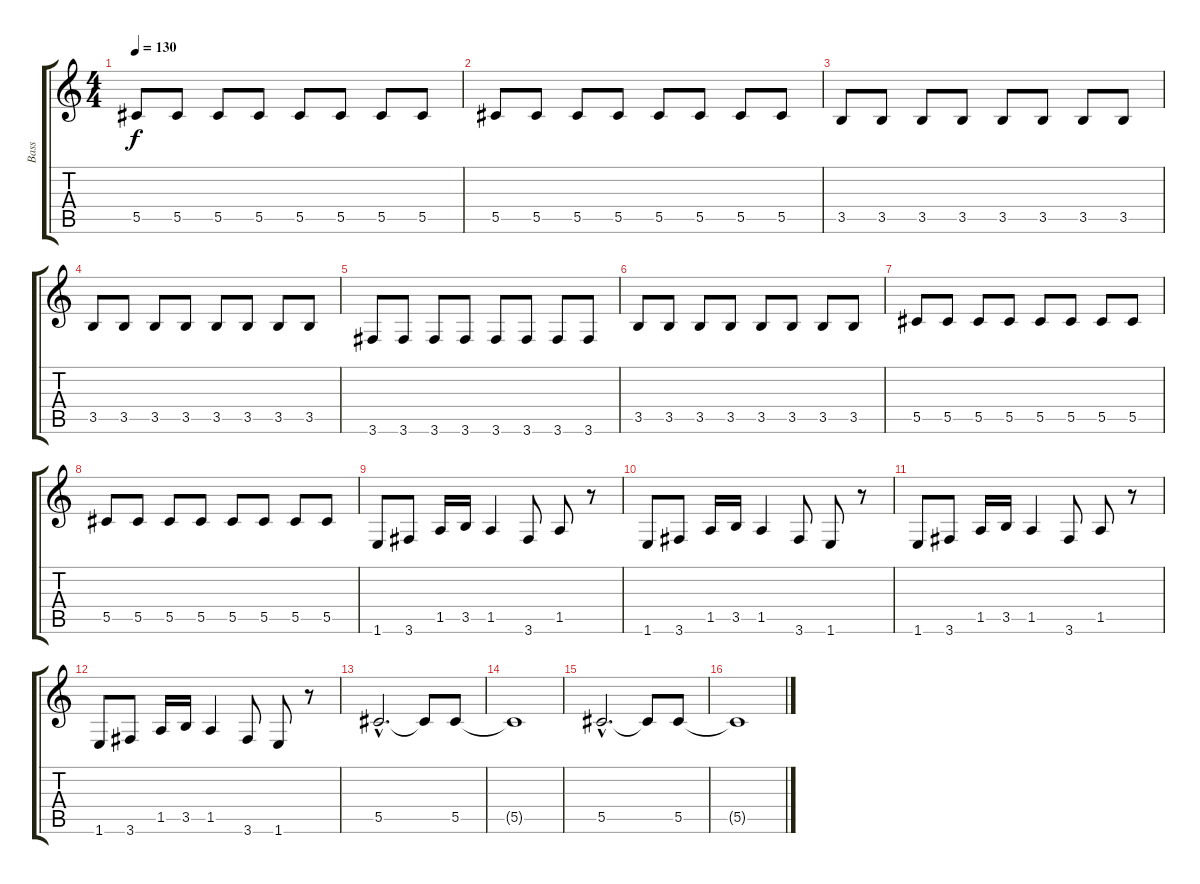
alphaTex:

\track ("Bass" "Bass") {instrument electricbassfinger}
\staff {score tabs}
\tuning (Eb4 Bb3 Gb3 Db3 Ab2 Eb2) {hide}
\ts (4 4)
\tempo 130
\clef g2
\ks c
5.5.8{dy f} 5.5.8 5.5.8 5.5.8 5.5.8 5.5.8 5.5.8 5.5.8 |
5.5.8 5.5.8 5.5.8 5.5.8 5.5.8 5.5.8 5.5.8 5.5.8 |
3.5.8 3.5.8 3.5.8 3.5.8 3.5.8 3.5.8 3.5.8 3.5.8 |
3.5.8 3.5.8 3.5.8 3.5.8 3.5.8 3.5.8 3.5.8 3.5.8 |
3.6.8 3.6.8 3.6.8 3.6.8 3.6.8 3.6.8 3.6.8 3.6.8 |
3.5.8 3.5.8 3.5.8 3.5.8 3.5.8 3.5.8 3.5.8 3.5.8 |
5.5.8 5.5.8 5.5.8 5.5.8 5.5.8 5.5.8 5.5.8 5.5.8 |
5.5.8 5.5.8 5.5.8 5.5.8 5.5.8 5.5.8 5.5.8 5.5.8 |
1.6.8 3.6.8 1.5.16 3.5.16 1.5.4 3.6.8 1.5.8 r.8 |
1.6.8 3.6.8 1.5.16 3.5.16 1.5.4 3.6.8 1.6.8 r.8 |
1.6.8 3.6.8 1.5.16 3.5.16 1.5.4 3.6.8 1.5.8 r.8 |
1.6.8 3.6.8 1.5.16 3.5.16 1.5.4 3.6.8 1.6.8 r.8 |
5.5{hac}.2{d} 5.5{t}.8 5.5.8 |
5.5{t}.1 |
5.5{hac}.2{d} 5.5{t}.8 5.5.8 |
5.5{t}.1
